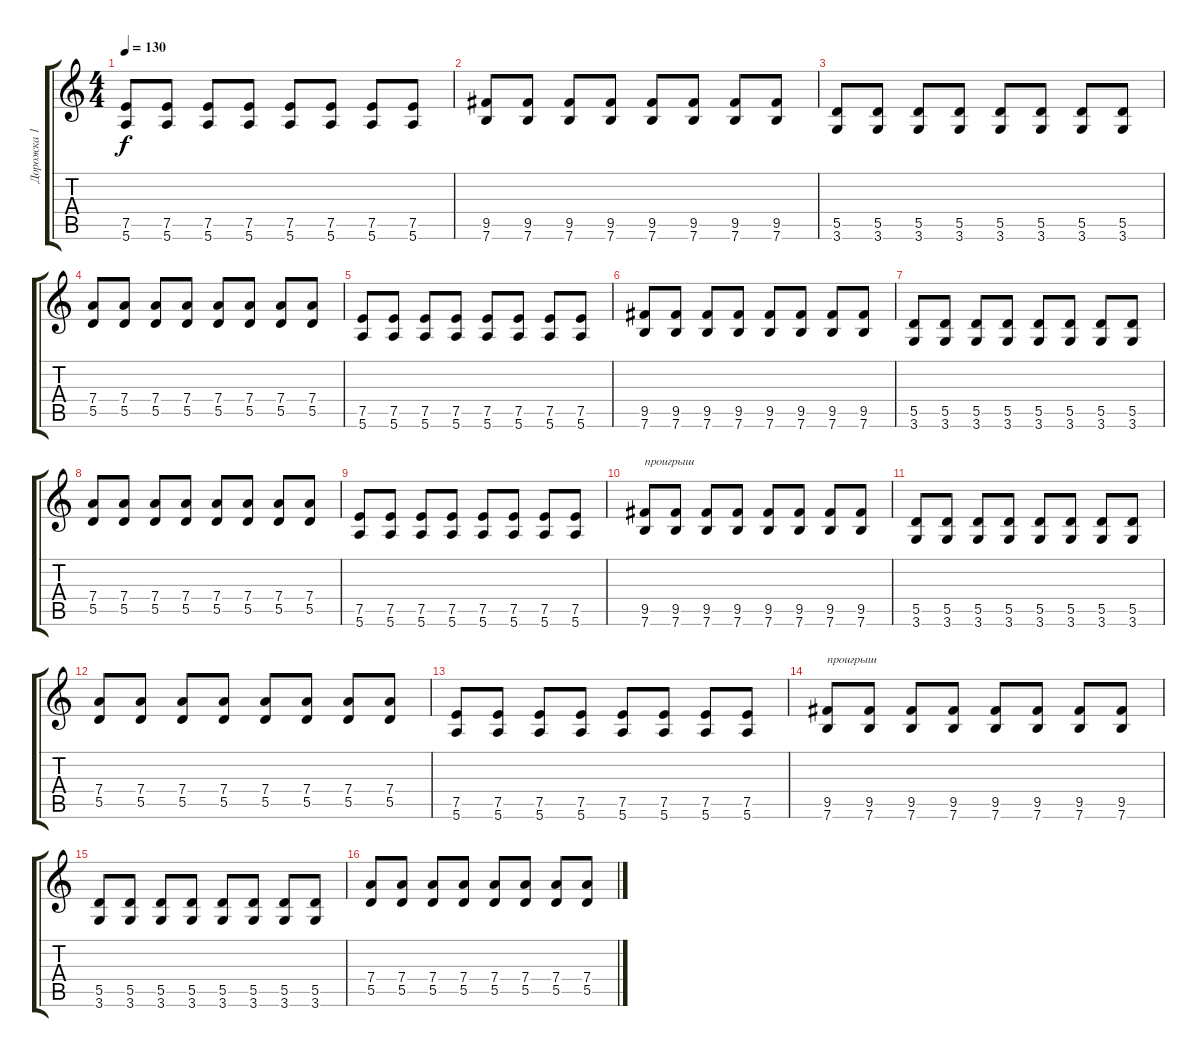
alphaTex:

\track ("Дорожка 1" "Дорожка 1") {instrument overdrivenguitar}
\staff {score tabs}
\tuning (E4 B3 G3 D3 A2 E2) {hide}
\ts (4 4)
\tempo 130
\clef g2
\ks c
(7.5 5.6).8{dy f} (7.5 5.6).8 (7.5 5.6).8 (7.5 5.6).8 (7.5 5.6).8 (7.5 5.6).8 (7.5 5.6).8 (7.5 5.6).8 |
(9.5 7.6).8 (9.5 7.6).8 (9.5 7.6).8 (9.5 7.6).8 (9.5 7.6).8 (9.5 7.6).8 (9.5 7.6).8 (9.5 7.6).8 |
(5.5 3.6).8 (5.5 3.6).8 (5.5 3.6).8 (5.5 3.6).8 (5.5 3.6).8 (5.5 3.6).8 (5.5 3.6).8 (5.5 3.6).8 |
(7.4 5.5).8 (7.4 5.5).8 (7.4 5.5).8 (7.4 5.5).8 (7.4 5.5).8 (7.4 5.5).8 (7.4 5.5).8 (7.4 5.5).8 |
(7.5 5.6).8 (7.5 5.6).8 (7.5 5.6).8 (7.5 5.6).8 (7.5 5.6).8 (7.5 5.6).8 (7.5 5.6).8 (7.5 5.6).8 |
(9.5 7.6).8 (9.5 7.6).8 (9.5 7.6).8 (9.5 7.6).8 (9.5 7.6).8 (9.5 7.6).8 (9.5 7.6).8 (9.5 7.6).8 |
(5.5 3.6).8 (5.5 3.6).8 (5.5 3.6).8 (5.5 3.6).8 (5.5 3.6).8 (5.5 3.6).8 (5.5 3.6).8 (5.5 3.6).8 |
(7.4 5.5).8 (7.4 5.5).8 (7.4 5.5).8 (7.4 5.5).8 (7.4 5.5).8 (7.4 5.5).8 (7.4 5.5).8 (7.4 5.5).8 |
(7.5 5.6).8 (7.5 5.6).8 (7.5 5.6).8 (7.5 5.6).8 (7.5 5.6).8 (7.5 5.6).8 (7.5 5.6).8 (7.5 5.6).8 |
(9.5 7.6).8{txt "проигрыш"} (9.5 7.6).8 (9.5 7.6).8 (9.5 7.6).8 (9.5 7.6).8 (9.5 7.6).8 (9.5 7.6).8 (9.5 7.6).8 |
(5.5 3.6).8 (5.5 3.6).8 (5.5 3.6).8 (5.5 3.6).8 (5.5 3.6).8 (5.5 3.6).8 (5.5 3.6).8 (5.5 3.6).8 |
(7.4 5.5).8 (7.4 5.5).8 (7.4 5.5).8 (7.4 5.5).8 (7.4 5.5).8 (7.4 5.5).8 (7.4 5.5).8 (7.4 5.5).8 |
(7.5 5.6).8 (7.5 5.6).8 (7.5 5.6).8 (7.5 5.6).8 (7.5 5.6).8 (7.5 5.6).8 (7.5 5.6).8 (7.5 5.6).8 |
(9.5 7.6).8{txt "проигрыш"} (9.5 7.6).8 (9.5 7.6).8 (9.5 7.6).8 (9.5 7.6).8 (9.5 7.6).8 (9.5 7.6).8 (9.5 7.6).8 |
(5.5 3.6).8 (5.5 3.6).8 (5.5 3.6).8 (5.5 3.6).8 (5.5 3.6).8 (5.5 3.6).8 (5.5 3.6).8 (5.5 3.6).8 |
(7.4 5.5).8 (7.4 5.5).8 (7.4 5.5).8 (7.4 5.5).8 (7.4 5.5).8 (7.4 5.5).8 (7.4 5.5).8 (7.4 5.5).8
